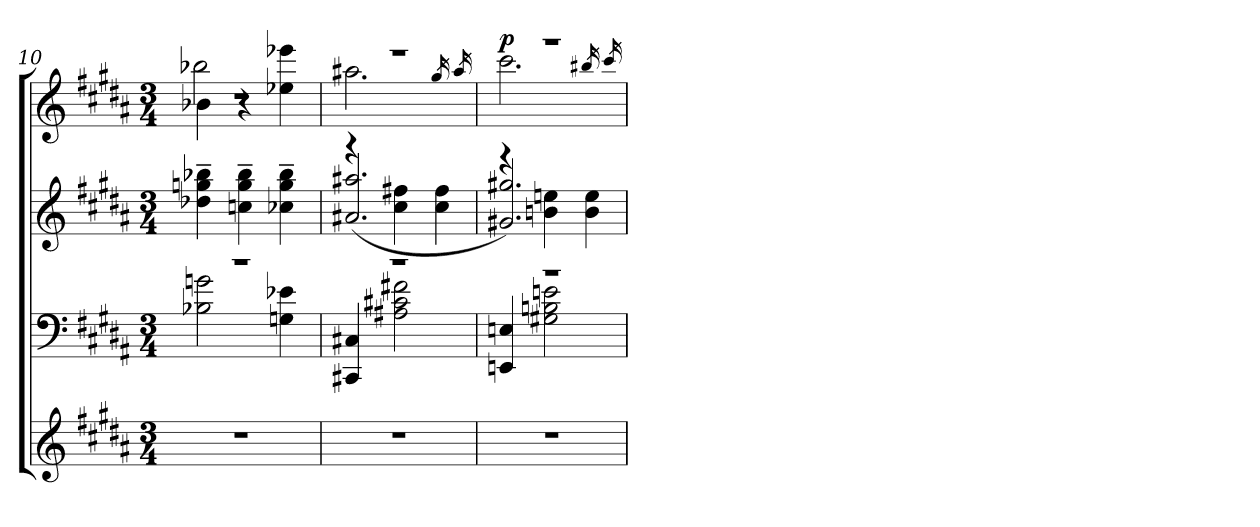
**kern	**kern	**kern	**kern	**dynam
*part3	*part2	*part2	*part1	*part1
*staff4	*staff3	*staff2	*staff1	*staff1
*clefG2	*clefF4	*clefG2	*clefG2	*
*k[f#c#g#d#a#]	*k[f#c#g#d#a#]	*k[f#c#g#d#a#]	*k[f#c#g#d#a#]	*
*M3/4	*M3/4	*M3/4	*M3/4	*
=10	=10	=10	=10	=10
*	*^	*	*^	*
*	*	*	*	*	*^	*
2.r	2.r	2B-X\ 2gn\	4dd-X\~ 4ggn\~ 4bb-X\~	2.r	4b-X\	2bb-X\	.
.	.	.	4ccn\~ 4gg\~ 4bb-\~	.	4r	.	.
.	.	4Gn\ 4e-X\	4cc-X\~ 4gg\~ 4bb-\~	.	4ee-X\ 4eee-X\	4ryy	.
*	*	*	*	*	*v	*v	*
=11	=11	=11	=11	=11	=11	=11
*	*	*	*^	*	*	*
2.r	2.r	4CC#X/ 4C#X/	4r	(>2.a#X/ 2.aa#X/	2.r	2.aa#X\	.
.	.	2A#X\ 2c#X\ 2f#X\	4cc#\ 4ff#X\	.	.	.	.
.	.	.	4cc#\ 4ff#\	.	.	.	.
.	.	.	.	.	.	16qgg#/	.
.	.	.	.	.	.	16qaa#/	.
=12	=12	=12	=12	=12	=12	=12	=12
!	!	!	!	!	!	!	!LO:DY:a
2.r	2.r	4EEn/ 4En/	4r	2.g#X/ 2.gg#X/)	2.r	2.ccc#\	p
.	.	2G#X\ 2Bn\ 2en\	4bn\ 4een\	.	.	.	.
.	.	.	4b\ 4ee\	.	.	.	.
*	*v	*v	*	*	*	*	*
*	*	*v	*v	*	*	*
.	.	.	.	16qbb#X/	.
.	.	.	.	16qccc#/	.
*	*	*	*v	*v	*
=	=	=	=	=
*-	*-	*-	*-	*-
